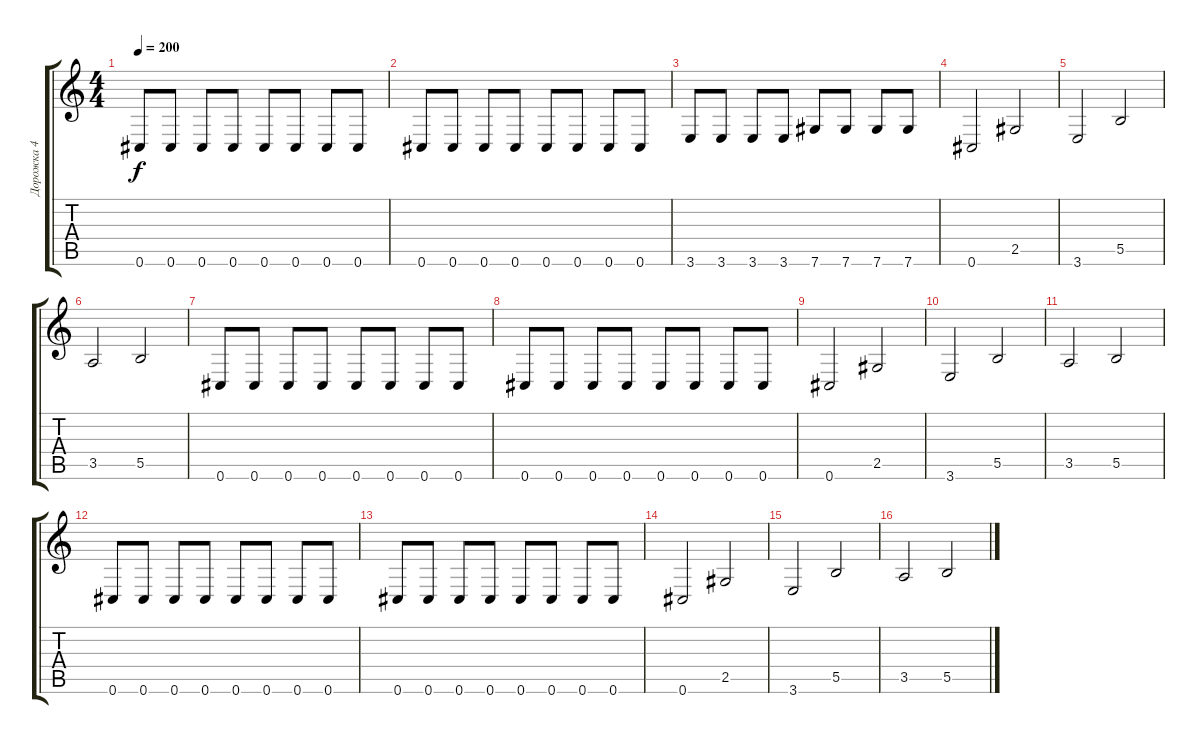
\track ("Дорожка 4" "Дорожка 4") {instrument electricbassfinger}
\staff {score tabs}
\tuning (Db4 Ab3 E3 B2 Gb2 Db2) {hide}
\ts (4 4)
\tempo 200
\clef g2
\ks c
0.6.8{dy f} 0.6.8 0.6.8 0.6.8 0.6.8 0.6.8 0.6.8 0.6.8 |
0.6.8 0.6.8 0.6.8 0.6.8 0.6.8 0.6.8 0.6.8 0.6.8 |
3.6.8 3.6.8 3.6.8 3.6.8 7.6.8 7.6.8 7.6.8 7.6.8 |
0.6.2 2.5.2 |
3.6.2 5.5.2 |
3.5.2 5.5.2 |
0.6.8 0.6.8 0.6.8 0.6.8 0.6.8 0.6.8 0.6.8 0.6.8 |
0.6.8 0.6.8 0.6.8 0.6.8 0.6.8 0.6.8 0.6.8 0.6.8 |
0.6.2 2.5.2 |
3.6.2 5.5.2 |
3.5.2 5.5.2 |
0.6.8 0.6.8 0.6.8 0.6.8 0.6.8 0.6.8 0.6.8 0.6.8 |
0.6.8 0.6.8 0.6.8 0.6.8 0.6.8 0.6.8 0.6.8 0.6.8 |
0.6.2 2.5.2 |
3.6.2 5.5.2 |
3.5.2 5.5.2
